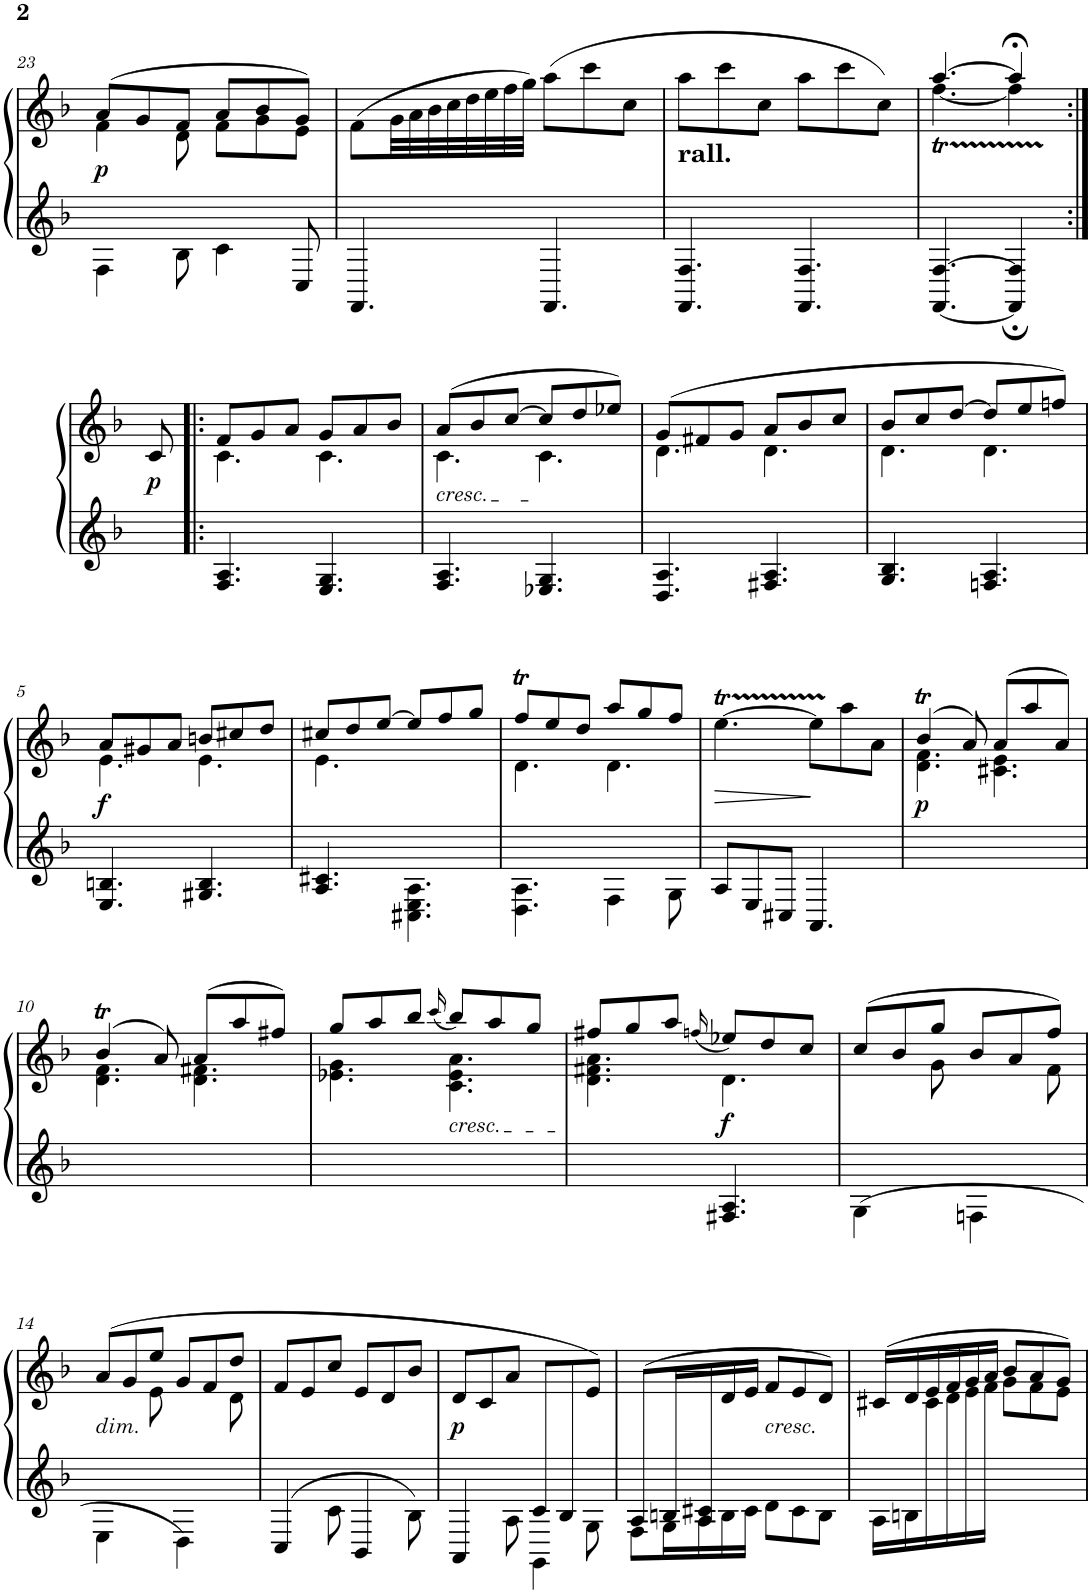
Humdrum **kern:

**kern	**kern	**dynam
*part1	*part1	*part1
*staff2	*staff1	*staff1/2
*I"Piano	*	*
*I'Piano	*	*
!!LO:PB:g=z
*clefG2	*clefG2	*
*k[b-]	*k[b-]	*
*M6/8	*M6/8	*
=23	=23	=23
*	*^	*
!	!	!	!LO:DY:b
4F\	(8a/L	4f\	p
.	8g/	.	.
8B-\	8f/J	8d\	.
4c\	8a/L	8f\L	.
.	8b-/	8g\	.
8C/	8g/J)	8e\J	.
*	*v	*v	*
=24	=24	=24
4.FF/	(>8f\L	.
.	32g\LL	.
.	32a\	.
.	32b-\	.
.	32cc\	.
.	32dd\	.
.	32ee\	.
.	32ff\	.
.	32gg\JJJ)	.
4.FF/	(8aa\L	.
.	8ccc\	.
.	8cc\J	.
=25	=25	=25
!	!LO:TX:b:t=rall.	!
4.FF/ 4.F/	8aa\L	.
.	8ccc\	.
.	8cc\J	.
4.FF/ 4.F/	8aa\L	.
.	8ccc\	.
.	8cc\J)	.
=26	=26	=26
*	*^	*
[<4.FF/ [>4.F/	[4.aa/	[<4.ffT\	.
4FF/]; 4F/];	4aa;</]	4ff\]	.
!!LO:LB:g=z
=:|!	=:|!	=:|!	=:|!
!	!	!	!LO:DY:b
*	*v	*v	*
2.ryy	8c/	p
.	2ryy	.
.	8ryy	.
=1!|:	=1!|:	=1!|:
*	*^	*
4.F/ 4.A/	8f/L	4.c\	.
.	8g/	.	.
.	8a/J	.	.
4.E/ 4.G/	8g/L	4.c\	.
.	8a/	.	.
.	8b-/J	.	.
=2	=2	=2	=2
!	!LO:TX:b:i:t=cresc.	!	!
4.F/ 4.A/	(8a/L	4.c\	.
.	8b-/	.	.
.	[>8cc/J	.	.
4.E-X/ 4.G/	8cc/L]	4.c\	.
.	8dd/	.	.
.	8ee-X/J)	.	.
=3	=3	=3	=3
4.D/ 4.A/	(8g/L	4.d\	.
.	8f#X/	.	.
.	8g/J	.	.
4.F#X/ 4.A/	8a/L	4.d\	.
.	8b-/	.	.
.	8cc/J	.	.
=4	=4	=4	=4
4.G/ 4.B-/	8b-/L	4.d\	.
.	8cc/	.	.
.	[>8dd/J	.	.
4.Fn/ 4.A/	8dd/L]	4.d\	.
.	8ee/	.	.
.	8ffn/J)	.	.
!!LO:LB:g=z	!!
=5	=5	=5	=5
!	!	!	!LO:DY:b
4.E/ 4.Bn/	8a/L	4.e\	f
.	8g#X/	.	.
.	8a/J	.	.
4.G#X/ 4.B/	8bn/L	4.e\	.
.	8cc#X/	.	.
.	8dd/J	.	.
=6	=6	=6	=6
4.A/ 4.c#X/	8cc#X/L	4.e\	.
.	8dd/	.	.
.	[>8ee/J	.	.
4.C#X\ 4.E\ 4.A\	8ee/L]	4.ryy	.
.	8ff/	.	.
.	8gg/J	.	.
=7	=7	=7	=7
4.D\ 4.A\	8ffT/L	4.d\	.
.	8ee/	.	.
.	8dd/J	.	.
4F\	8aa/L	4.d\	.
.	8gg/	.	.
8G\	8ff/J	.	.
*	*v	*v	*
=8	=8	=8
!	!	!LO:HP:b
8A/L	[>4.eet\	>
8E/	.	.
8C#X/J	.	.
4.AA/	8eeTTT\L]	.
.	8aa\	]
.	8a\J	.
=9	=9	=9
*	*^	*
!	!	!	!LO:DY:b
2.ryy	(4b->/	4.d\ 4.f\	p
.	8a/)	.	.
.	(8a/L	4.c#X\ 4.e\	.
.	8aa/	.	.
.	8a/J)	.	.
!!LO:LB:g=z	!!
=10	=10	=10	=10
2.ryy	(4b-T/	4.d\ 4.f\	.
.	8a/)	.	.
.	(8a/L	4.d\ 4.f#X\	.
.	8aa/	.	.
.	8ff#X/J)	.	.
=11	=11	=11	=11
2.ryy	8gg/L	4.e-X\ 4.g\	.
.	8aa/	.	.
.	8bb-/J	.	.
.	(<16qccc/	.	.
!	!LO:TX:b:i:t=cresc.	!	!
.	8bb-/L)	4.c\ 4.e-\ 4.a\	.
.	8aa/	.	.
.	8gg/J	.	.
=12	=12	=12	=12
4.ryy	8ff#X/L	4.d\ 4.f#X\ 4.a\	.
.	8gg/	.	.
.	8aa/J	.	.
.	(<16qffn/	.	.
!	!	!	!LO:DY:b
4.F#X/ 4.A/	8ee-X/L)	4.d\	f
.	8dd/	.	.
.	8cc/J	.	.
=13	=13	=13	=13
4G\	(8cc/L	4ryy	.
.	8b-/	.	.
8ryy	8gg/J	8g\	.
4Fn\	8b-/L	4ryy	.
.	8a/	.	.
8ryy	8ff/J)	8f\	.
!!LO:LB:g=z	!!
=14	=14	=14	=14
!	!LO:TX:b:i:t=dim.	!	!
4E\	(8a/L	4ryy	.
.	8g/	.	.
8ryy	8ee/J	8e\	.
4D\	8g/L	4ryy	.
.	8f/	.	.
8ryy	8dd/J	8d\	.
*	*v	*v	*
=15	=15	=15
4C/	8f/L	.
.	8e/	.
8c\	8cc/J	.
4BB-/	8e/L	.
.	8d/	.
8B-\	8b-/J	.
=16	=16	=16
*^	*^	*
!	!	!	!	!LO:DY:b
4AA/	4.ryy	8d/L	8ryy	p
*	*	*v	*v	*
.	.	8c/	.
8A\	.	8a/J	.
8c/L	4GG\	4ryy	.
8B-/	.	.	.
*	*	*^	*
8ryy	8G\	8ryy	8e/J)	.
=17	=17	=17	=17	=17
*	*^	*	*	*
4.ryy	(8A/L	8F\L	4ryy	4ryy	.
.	16Bn/L	16G\L	.	.	.
.	16A/ 16c#X/	16A\	.	.	.
.	2ryy	16B\	8ryy	16d/	.
.	.	16c#\JJ	.	16e/JJ	.
!LO:TX:a:i:t=cresc.	!	!	!	!	!
8d\L	.	4.ryy	4.ryy	8f/L	.
8c#\	.	.	.	8e/	.
8B\J	.	.	.	8d/J)	.
*v	*v	*v	*	*	*
=18	=18	=18	=18
16A\LL	(>16c#X/LL	8ryy	.
16Bn\	16d/	.	.
2ryy	16e/	16c#\	.
.	16f/	16d\	.
.	16g/	16e\	.
.	16a/JJ	16f\JJ	.
.	8b-/L	8g\L	.
.	8a/	8f\	.
8ryy	8g/J)	8e\J	.
*	*v	*v	*
=	=	=
*-	*-	*-
